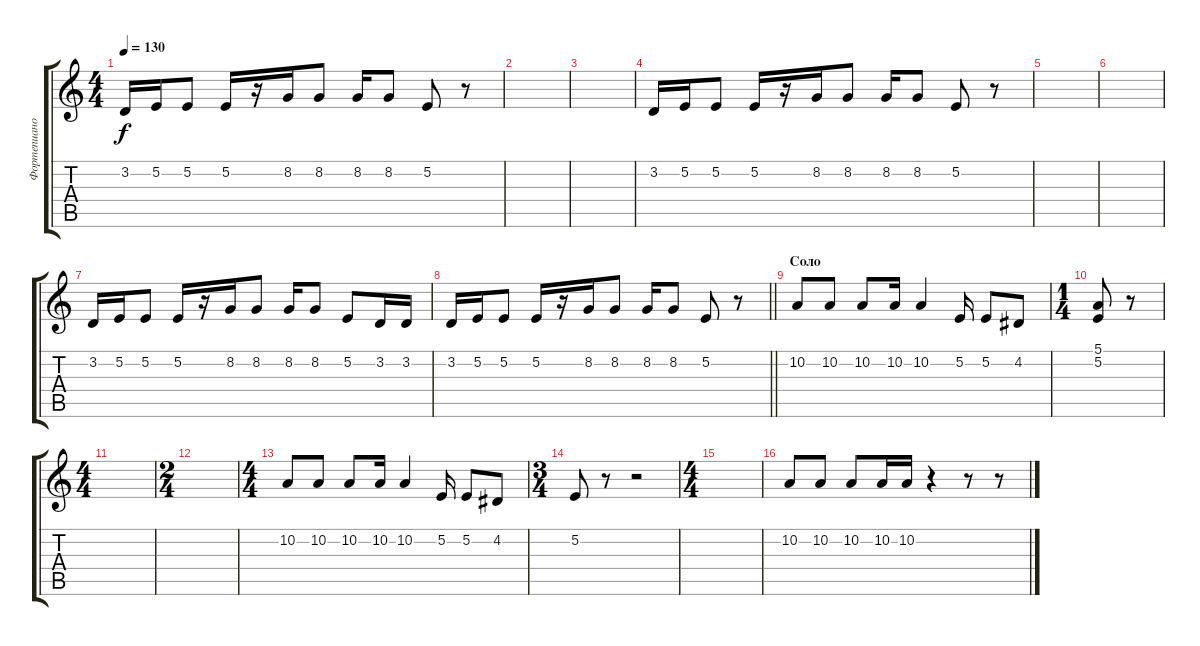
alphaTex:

\track ("Фортепиано 1" "Фортепиано") {instrument electricgrandpiano}
\staff {score tabs}
\tuning (E4 B3 G3 D3 A2 E2) {hide}
\ts (4 4)
\tempo 130
\clef g2
\ks c
3.2.16{dy f} 5.2.16 5.2.8 5.2.16 r.16 8.2.16 8.2.8 8.2.16 8.2.8 5.2.8 r.8 |
|
|
3.2.16 5.2.16 5.2.8 5.2.16 r.16 8.2.16 8.2.8 8.2.16 8.2.8 5.2.8 r.8 |
|
|
3.2.16 5.2.16 5.2.8 5.2.16 r.16 8.2.16 8.2.8 8.2.16 8.2.8 5.2.8 3.2.16 3.2.16 |
\barLineRight lightlight
3.2.16 5.2.16 5.2.8 5.2.16 r.16 8.2.16 8.2.8 8.2.16 8.2.8 5.2.8 r.8 |
\section ("" "Соло")
10.2.8 10.2.8 10.2.8 10.2.16 10.2.4 5.2.16 5.2.8 4.2.8 |
\ts (1 4)
(5.1 5.2).8 r.8 |
\ts (4 4)
|
\ts (2 4)
|
\ts (4 4)
10.2.8 10.2.8 10.2.8 10.2.16 10.2.4 5.2.16 5.2.8 4.2.8 |
\ts (3 4)
5.2.8 r.8 r.2 |
\ts (4 4)
|
10.2.8 10.2.8 10.2.8 10.2.16 10.2.16 r.4 r.8 r.8
